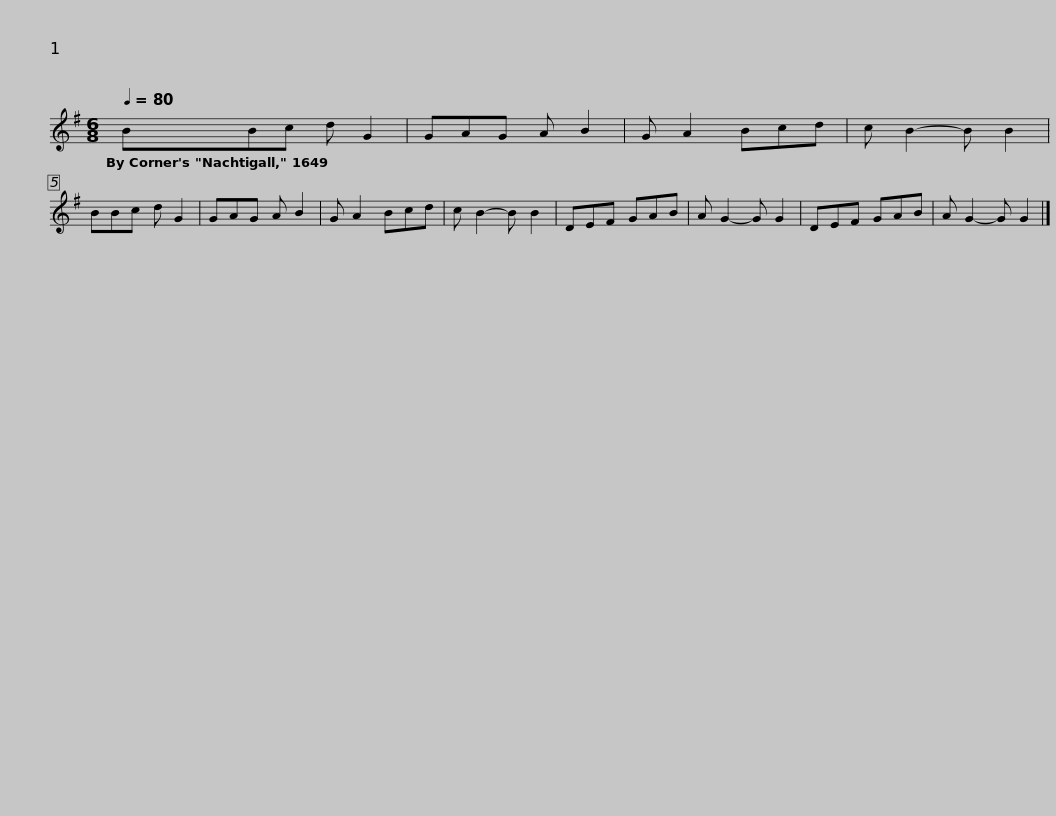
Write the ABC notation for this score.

X:1
L:1/8
Q:1/4=80
M:6/8
I:linebreak $
K:G
V:1 treble
V:1
 BBc d G2 | GAG A B2 | G A2 Bcd | c B2- B B2 | BBc d G2 | %5
 GAG A B2 | G A2 Bcd |$ c B2- B B2 | DEF GAB | A G2- G G2 | %10
 DEF GAB | A G2- G G2 |] %12
